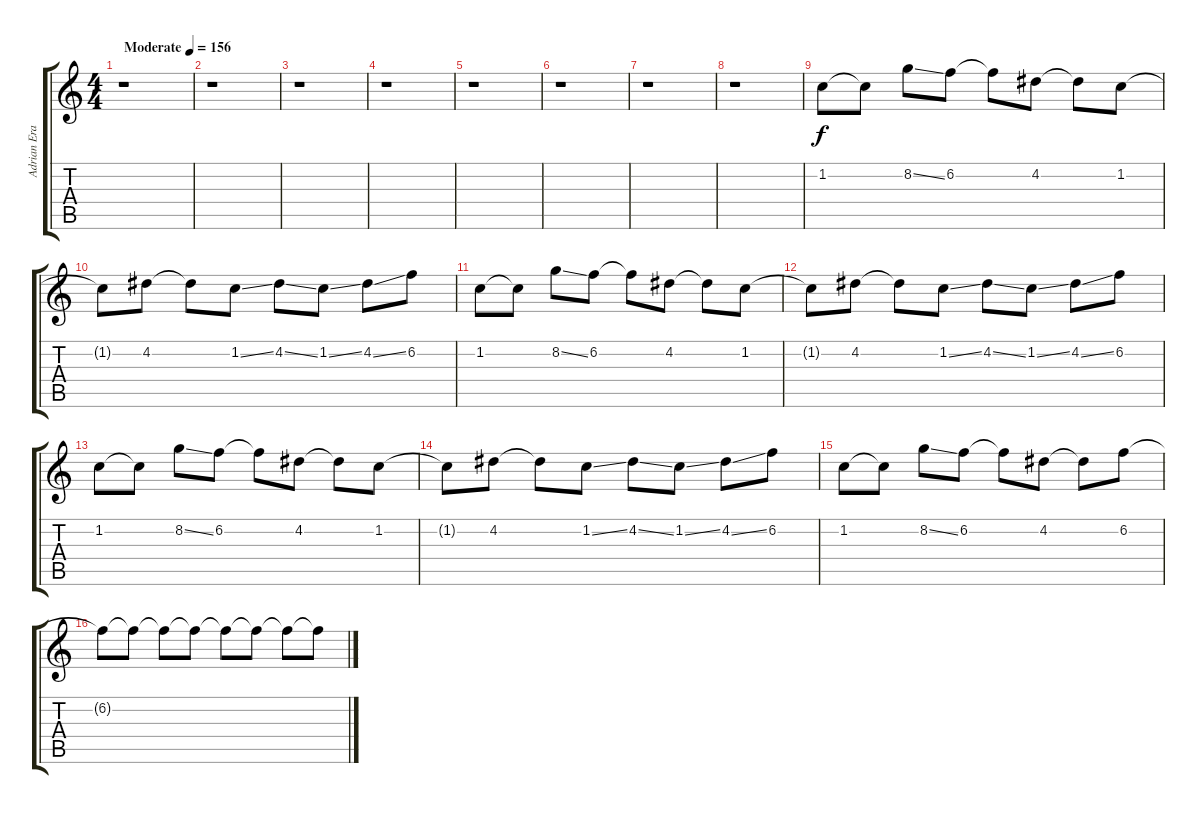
\track ("Adrian Erasmus" "Adrian Era") {instrument overdrivenguitar}
\staff {score tabs}
\tuning (E4 B3 G3 D3 A2 E2) {hide}
\ts (4 4)
\tempo (156 "Moderate")
\clef g2
\ks c
r.1{dy f instrument overdrivenguitar} |
r.1 |
r.1 |
r.1 |
r.1 |
r.1 |
r.1 |
r.1 |
1.2.8 1.2{t}.8 8.2{ss}.8 6.2.8 6.2{t}.8 4.2.8 4.2{t}.8 1.2.8 |
1.2{t}.8 4.2.8 4.2{t}.8 1.2{ss}.8 4.2{ss}.8 1.2{ss}.8 4.2{ss}.8 6.2.8 |
1.2.8 1.2{t}.8 8.2{ss}.8 6.2.8 6.2{t}.8 4.2.8 4.2{t}.8 1.2.8 |
1.2{t}.8 4.2.8 4.2{t}.8 1.2{ss}.8 4.2{ss}.8 1.2{ss}.8 4.2{ss}.8 6.2.8 |
1.2.8 1.2{t}.8 8.2{ss}.8 6.2.8 6.2{t}.8 4.2.8 4.2{t}.8 1.2.8 |
1.2{t}.8 4.2.8 4.2{t}.8 1.2{ss}.8 4.2{ss}.8 1.2{ss}.8 4.2{ss}.8 6.2.8 |
1.2.8 1.2{t}.8 8.2{ss}.8 6.2.8 6.2{t}.8 4.2.8 4.2{t}.8 6.2.8 |
6.2{t}.8 6.2{t}.8 6.2{t}.8 6.2{t}.8 6.2{t}.8 6.2{t}.8 6.2{t}.8 6.2{t}.8
